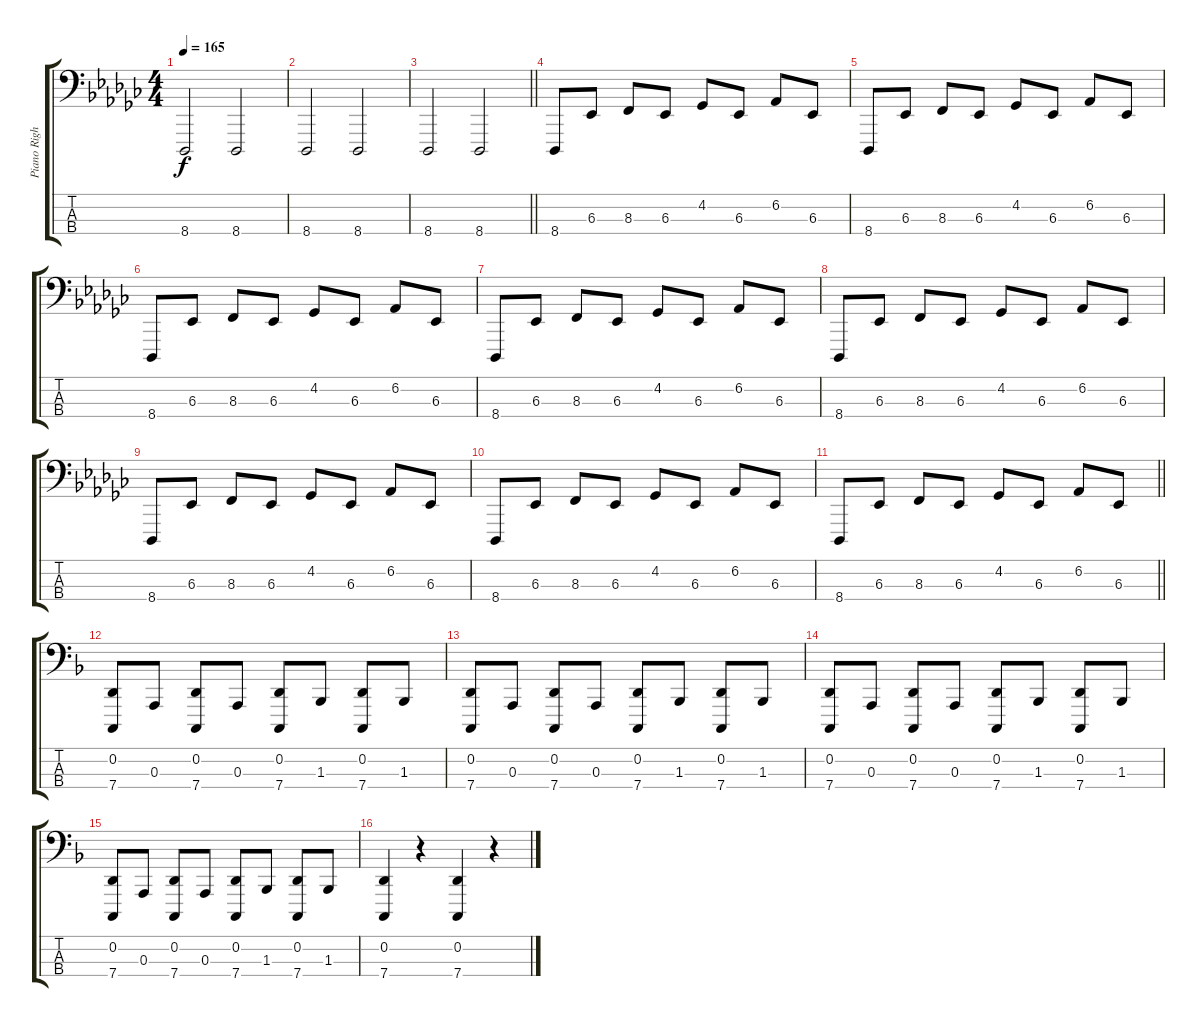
\track ("Piano Right b" "Piano Righ") {instrument acousticgrandpiano}
\staff {score tabs}
\tuning (G2 D2 A1 F0) {hide}
\ts (4 4)
\tempo 165
\clef f4
\ks gb
8.4.2{dy f} 8.4.2 |
8.4.2 8.4.2 |
\barLineRight lightlight
8.4.2 8.4.2 |
8.4.8 6.3.8 8.3.8 6.3.8 4.2.8 6.3.8 6.2.8 6.3.8 |
8.4.8 6.3.8 8.3.8 6.3.8 4.2.8 6.3.8 6.2.8 6.3.8 |
8.4.8 6.3.8 8.3.8 6.3.8 4.2.8 6.3.8 6.2.8 6.3.8 |
8.4.8 6.3.8 8.3.8 6.3.8 4.2.8 6.3.8 6.2.8 6.3.8 |
8.4.8 6.3.8 8.3.8 6.3.8 4.2.8 6.3.8 6.2.8 6.3.8 |
8.4.8 6.3.8 8.3.8 6.3.8 4.2.8 6.3.8 6.2.8 6.3.8 |
8.4.8 6.3.8 8.3.8 6.3.8 4.2.8 6.3.8 6.2.8 6.3.8 |
\barLineRight lightlight
8.4.8 6.3.8 8.3.8 6.3.8 4.2.8 6.3.8 6.2.8 6.3.8 |
\ks f
(0.2 7.4).8 0.3.8 (0.2 7.4).8 0.3.8 (0.2 7.4).8 1.3.8 (0.2 7.4).8 1.3.8 |
(0.2 7.4).8 0.3.8 (0.2 7.4).8 0.3.8 (0.2 7.4).8 1.3.8 (0.2 7.4).8 1.3.8 |
(0.2 7.4).8 0.3.8 (0.2 7.4).8 0.3.8 (0.2 7.4).8 1.3.8 (0.2 7.4).8 1.3.8 |
(0.2 7.4).8 0.3.8 (0.2 7.4).8 0.3.8 (0.2 7.4).8 1.3.8 (0.2 7.4).8 1.3.8 |
(0.2 7.4).4 r.4 (0.2 7.4).4 r.4
